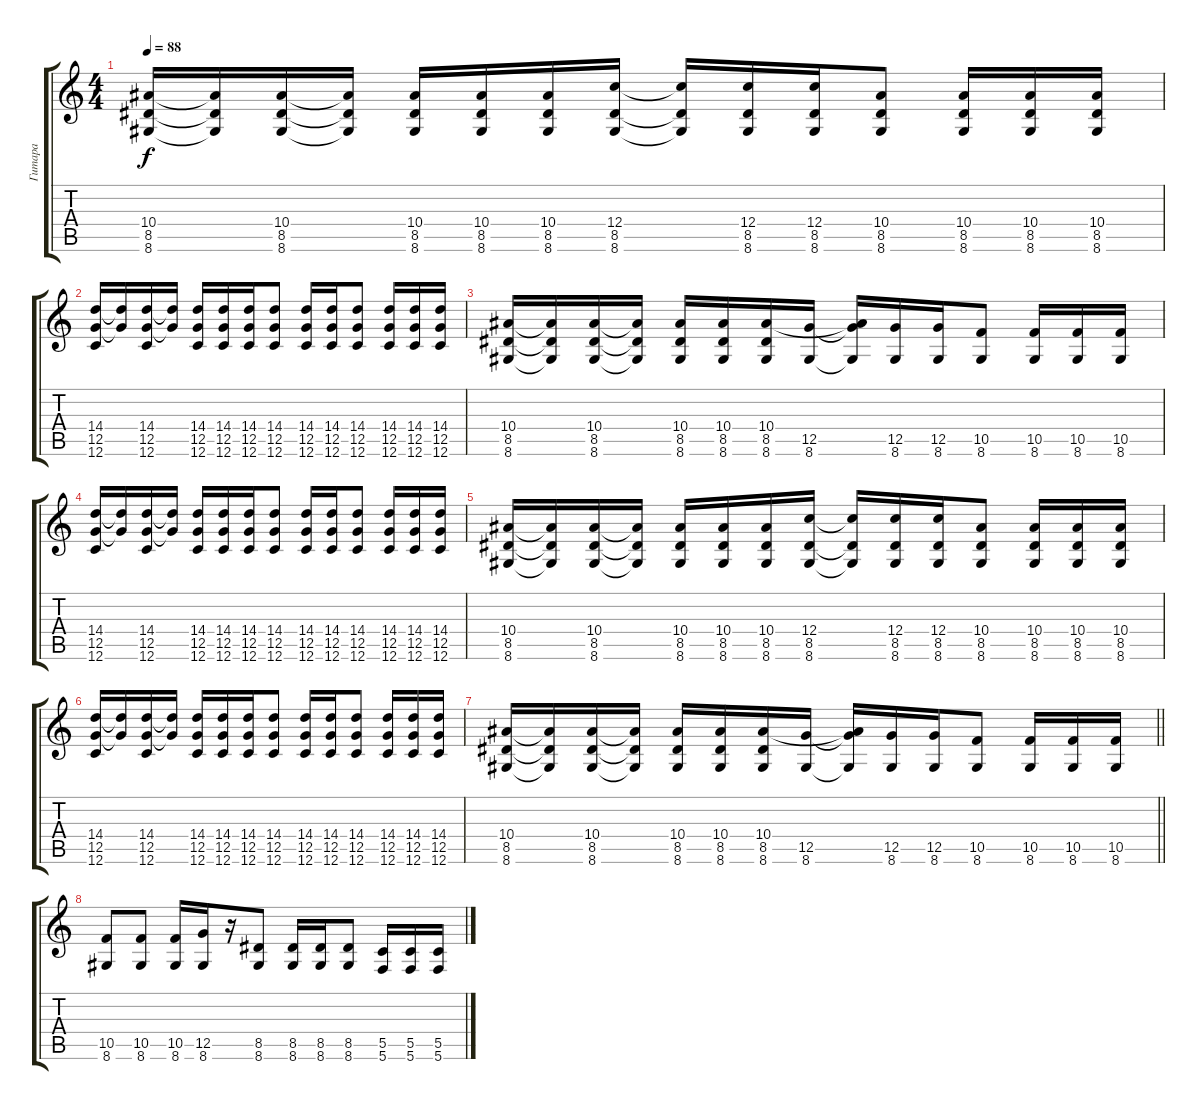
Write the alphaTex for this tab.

\track ("Гитара " "Гитара ") {instrument electricguitarclean}
\staff {score tabs}
\tuning (D4 A3 F3 C3 G2 C2) {hide}
\ts (4 4)
\tempo 88
\clef g2
\ks c
(10.4 8.5 8.6).16{dy f} (10.4{t} 8.5{t} 8.6{t}).16 (10.4 8.5 8.6).16 (10.4{t} 8.5{t} 8.6{t}).16 (10.4 8.5 8.6).16 (10.4 8.5 8.6).16 (10.4 8.5 8.6).16 (12.4 8.5 8.6).16 (12.4{t} 8.5{t} 8.6{t}).16 (12.4 8.5 8.6).16 (12.4 8.5 8.6).16 (10.4 8.5 8.6).8 (10.4 8.5 8.6).16 (10.4 8.5 8.6).16 (10.4 8.5 8.6).16 |
(14.4 12.5 12.6).16 (14.4{t} 12.5{t}).16 (14.4 12.5 12.6).16 (14.4{t} 12.5{t}).16 (14.4 12.5 12.6).16 (14.4 12.5 12.6).16 (14.4 12.5 12.6).16 (14.4 12.5 12.6).8 (14.4 12.5 12.6).16 (14.4 12.5 12.6).16 (14.4 12.5 12.6).8 (14.4 12.5 12.6).16 (14.4 12.5 12.6).16 (14.4 12.5 12.6).16 |
(10.4 8.5 8.6).16 (10.4{t} 8.5{t} 8.6{t}).16 (10.4 8.5 8.6).16 (10.4{t} 8.5{t} 8.6{t}).16 (10.4 8.5 8.6).16 (10.4 8.5 8.6).16 (10.4 8.5 8.6).16 (12.5 8.6).16 (10.4{t} 12.5{t} 8.6{t}).16 (12.5 8.6).16 (12.5 8.6).16 (10.5 8.6).8 (10.5 8.6).16 (10.5 8.6).16 (10.5 8.6).16 |
(14.4 12.5 12.6).16 (14.4{t} 12.5{t}).16 (14.4 12.5 12.6).16 (14.4{t} 12.5{t}).16 (14.4 12.5 12.6).16 (14.4 12.5 12.6).16 (14.4 12.5 12.6).16 (14.4 12.5 12.6).8 (14.4 12.5 12.6).16 (14.4 12.5 12.6).16 (14.4 12.5 12.6).8 (14.4 12.5 12.6).16 (14.4 12.5 12.6).16 (14.4 12.5 12.6).16 |
(10.4 8.5 8.6).16 (10.4{t} 8.5{t} 8.6{t}).16 (10.4 8.5 8.6).16 (10.4{t} 8.5{t} 8.6{t}).16 (10.4 8.5 8.6).16 (10.4 8.5 8.6).16 (10.4 8.5 8.6).16 (12.4 8.5 8.6).16 (12.4{t} 8.5{t} 8.6{t}).16 (12.4 8.5 8.6).16 (12.4 8.5 8.6).16 (10.4 8.5 8.6).8 (10.4 8.5 8.6).16 (10.4 8.5 8.6).16 (10.4 8.5 8.6).16 |
(14.4 12.5 12.6).16 (14.4{t} 12.5{t}).16 (14.4 12.5 12.6).16 (14.4{t} 12.5{t}).16 (14.4 12.5 12.6).16 (14.4 12.5 12.6).16 (14.4 12.5 12.6).16 (14.4 12.5 12.6).8 (14.4 12.5 12.6).16 (14.4 12.5 12.6).16 (14.4 12.5 12.6).8 (14.4 12.5 12.6).16 (14.4 12.5 12.6).16 (14.4 12.5 12.6).16 |
\barLineRight lightlight
(10.4 8.5 8.6).16 (10.4{t} 8.5{t} 8.6{t}).16 (10.4 8.5 8.6).16 (10.4{t} 8.5{t} 8.6{t}).16 (10.4 8.5 8.6).16 (10.4 8.5 8.6).16 (10.4 8.5 8.6).16 (12.5 8.6).16 (10.4{t} 12.5{t} 8.6{t}).16 (12.5 8.6).16 (12.5 8.6).16 (10.5 8.6).8 (10.5 8.6).16 (10.5 8.6).16 (10.5 8.6).16 |
(10.5 8.6).8 (10.5 8.6).8 (10.5 8.6).16 (12.5 8.6).16 r.16 (8.5 8.6).8 (8.5 8.6).16 (8.5 8.6).16 (8.5 8.6).8 (5.5 5.6).16 (5.5 5.6).16 (5.5 5.6).16
